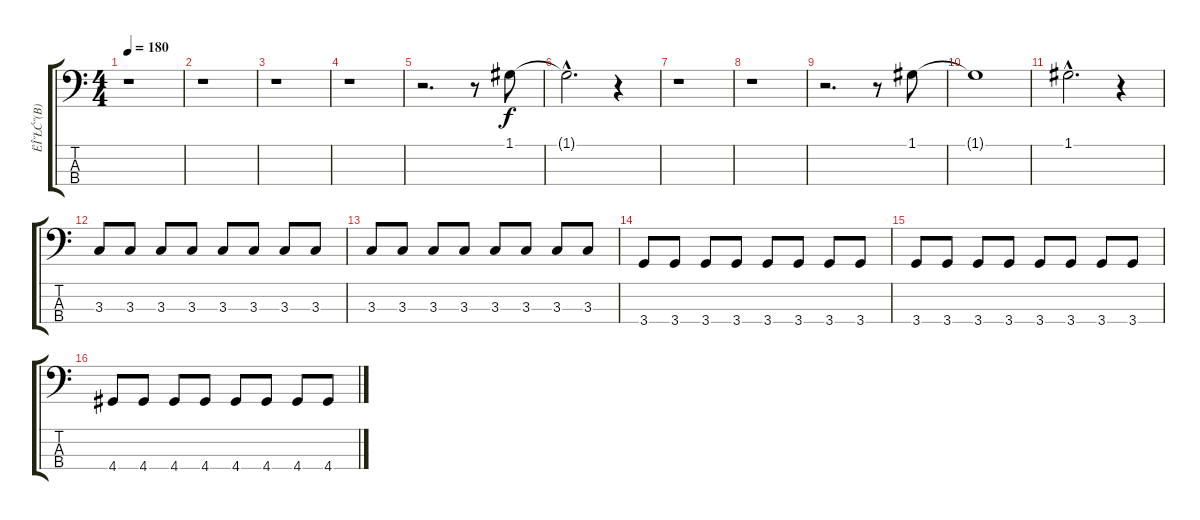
\track ("ËÎ˝ŁĆ˝(B)" "ËÎ˝ŁĆ˝(B)") {instrument electricbassfinger}
\staff {score tabs}
\tuning (G2 D2 A1 E1) {hide}
\ts (4 4)
\tempo 180
\clef f4
\ks c
r.1{dy f instrument electricbassfinger} |
r.1 |
r.1 |
r.1 |
r.2{d} r.8 1.1.8 |
1.1{hac t}.2{d} r.4 |
r.1 |
r.1 |
r.2{d} r.8 1.1.8 |
1.1{t}.1 |
1.1{hac}.2{d} r.4 |
3.3.8 3.3.8 3.3.8 3.3.8 3.3.8 3.3.8 3.3.8 3.3.8 |
3.3.8 3.3.8 3.3.8 3.3.8 3.3.8 3.3.8 3.3.8 3.3.8 |
3.4.8 3.4.8 3.4.8 3.4.8 3.4.8 3.4.8 3.4.8 3.4.8 |
3.4.8 3.4.8 3.4.8 3.4.8 3.4.8 3.4.8 3.4.8 3.4.8 |
4.4.8 4.4.8 4.4.8 4.4.8 4.4.8 4.4.8 4.4.8 4.4.8
